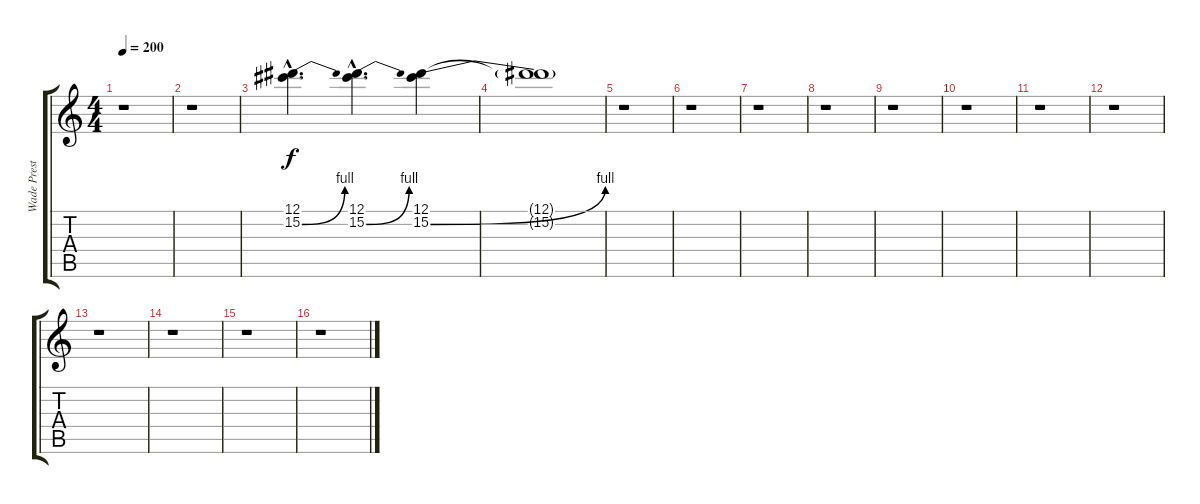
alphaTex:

\track ("Wade Preston (Studio)" "Wade Prest") {instrument distortionguitar}
\staff {score tabs}
\tuning (Eb4 Bb3 Gb3 Db3 Ab2 Db2) {hide}
\ts (4 4)
\tempo 200
\clef g2
\ks c
r.1{dy f} |
r.1 |
(12.1{hac} 15.2{be (bend 0 0 60 4) hac}).4{d} (12.1{hac} 15.2{be (bend 0 0 60 4) hac}).4{d} (12.1 15.2{be (bend 0 0 60 4)}).4 |
(12.1{t} 15.2{t}).1 |
r.1 |
r.1 |
r.1 |
r.1 |
r.1 |
r.1 |
r.1 |
r.1 |
r.1 |
r.1 |
r.1 |
r.1
